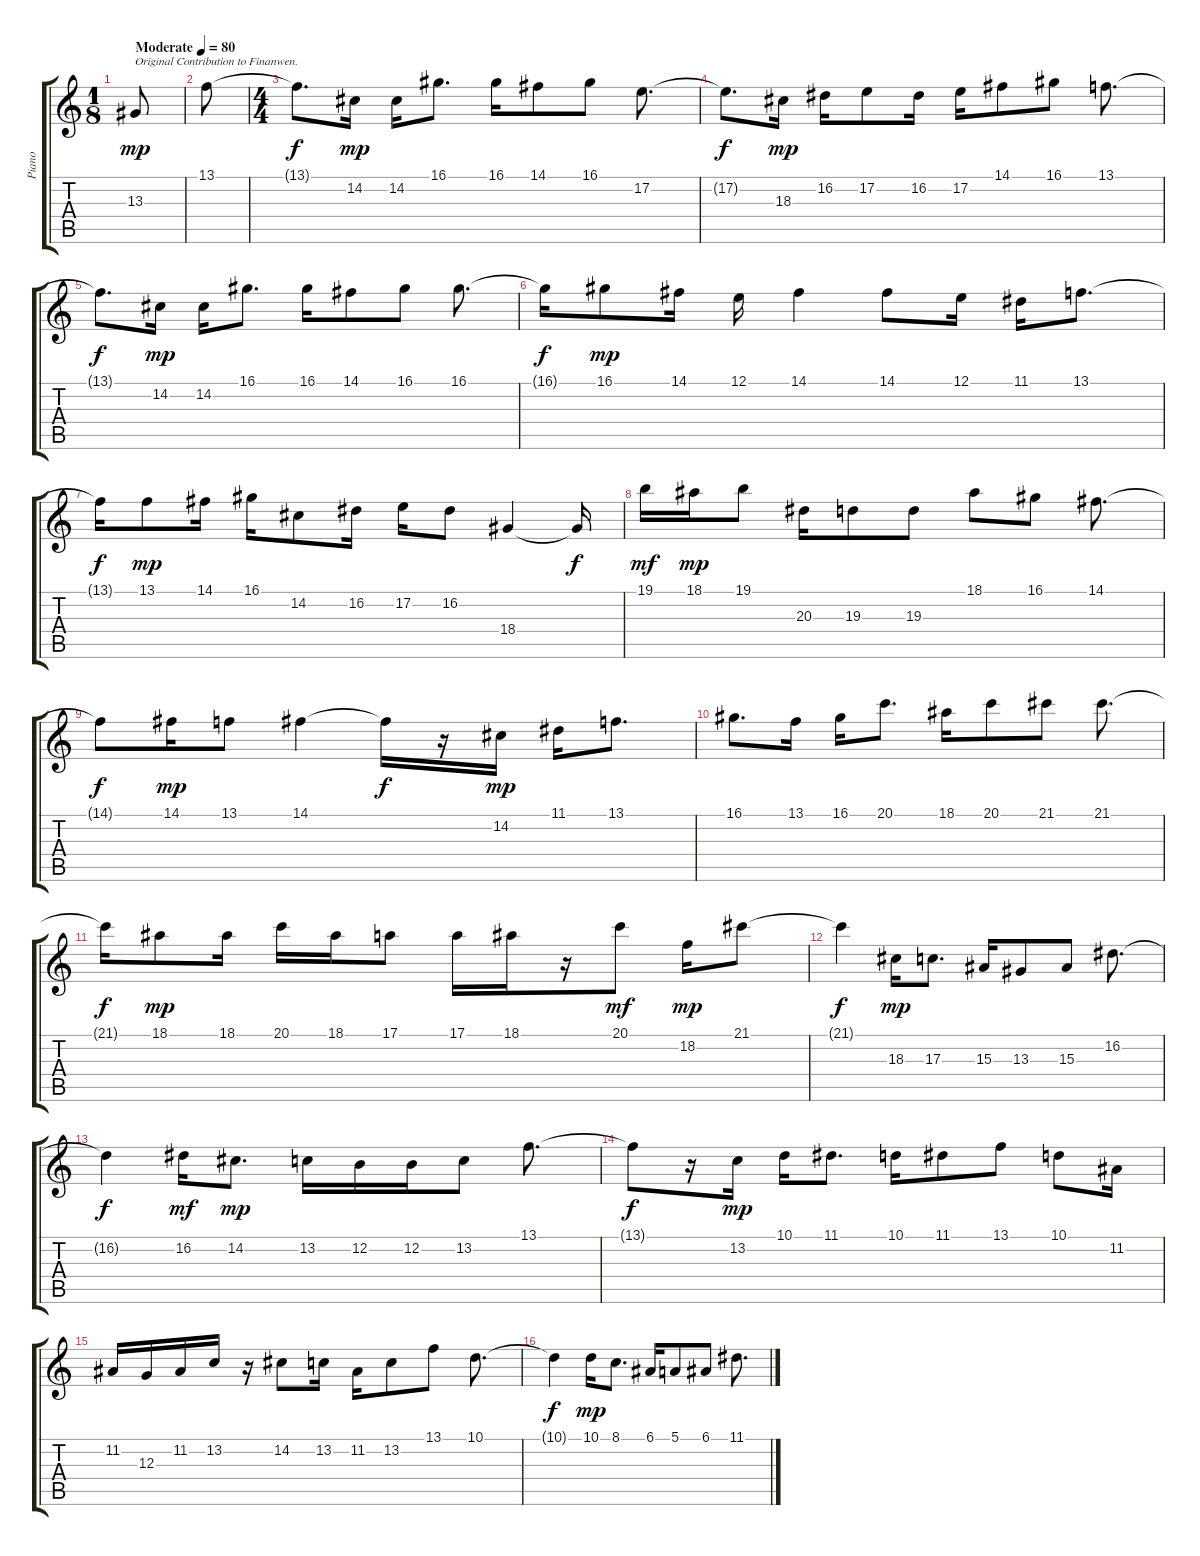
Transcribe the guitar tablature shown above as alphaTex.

\track ("Piano" "Piano") {instrument acousticgrandpiano}
\staff {score tabs}
\tuning (E4 B3 G3 D3 A2 E2) {hide}
\ts (1 8)
\tempo (80 "Moderate")
\clef g2
\ks c
13.3.8{txt "Original Contribution to Finanwen." dy mp instrument acousticgrandpiano} |
13.1.8 |
\ts (4 4)
13.1{t}.8{d dy f} 14.2.16{dy mp} 14.2.16 16.1.8{d} 16.1.16 14.1.8 16.1.8 17.2.8{d} |
17.2{t}.8{d dy f} 18.3.16{dy mp} 16.2.16 17.2.8 16.2.16 17.2.16 14.1.8 16.1.8 13.1.8{d} |
13.1{t}.8{d dy f} 14.2.16{dy mp} 14.2.16 16.1.8{d} 16.1.16 14.1.8 16.1.8 16.1.8{d} |
16.1{t}.16{dy f} 16.1.8{dy mp} 14.1.16 12.1.16 14.1.4 14.1.8 12.1.16 11.1.16 13.1.8{d} |
13.1{t}.16{dy f} 13.1.8{dy mp} 14.1.16 16.1.16 14.2.8 16.2.16 17.2.16 16.2.8 18.4.4 18.4{t}.16{dy f} |
19.1.16{dy mf} 18.1.16{dy mp} 19.1.8 20.3.16 19.3.8 19.3.8 18.1.8 16.1.8 14.1.8{d} |
14.1{t}.8{dy f} 14.1.16{dy mp} 13.1.8 14.1.4 14.1{t}.16{dy f} r.16 14.2.16{dy mp} 11.1.16 13.1.8{d} |
16.1.8{d} 13.1.16 16.1.16 20.1.8{d} 18.1.16 20.1.8 21.1.8 21.1.8{d} |
21.1{t}.16{dy f} 18.1.8{dy mp} 18.1.16 20.1.16 18.1.16 17.1.8 17.1.16 18.1.16 r.16 20.1.8{dy mf} 18.2.16{dy mp} 21.1.8 |
21.1{t}.4{dy f} 18.3.16{dy mp} 17.3.8{d} 15.3.16 13.3.8 15.3.8 16.2.8{d} |
16.2{t}.4{dy f} 16.2.16{dy mf} 14.2.8{d dy mp} 13.2.16 12.2.16 12.2.16 13.2.8 13.1.8{d} |
13.1{t}.8{dy f} r.16 13.2.16{dy mp} 10.1.16 11.1.8{d} 10.1.16 11.1.8 13.1.8 10.1.8 11.2.16 |
11.2.16 12.3.16 11.2.16 13.2.16 r.16 14.2.8 13.2.16 11.2.16 13.2.8 13.1.8 10.1.8{d} |
10.1{t}.4{dy f} 10.1.16{dy mp} 8.1.8{d} 6.1.16 5.1.8 6.1.8 11.1.8{d}
